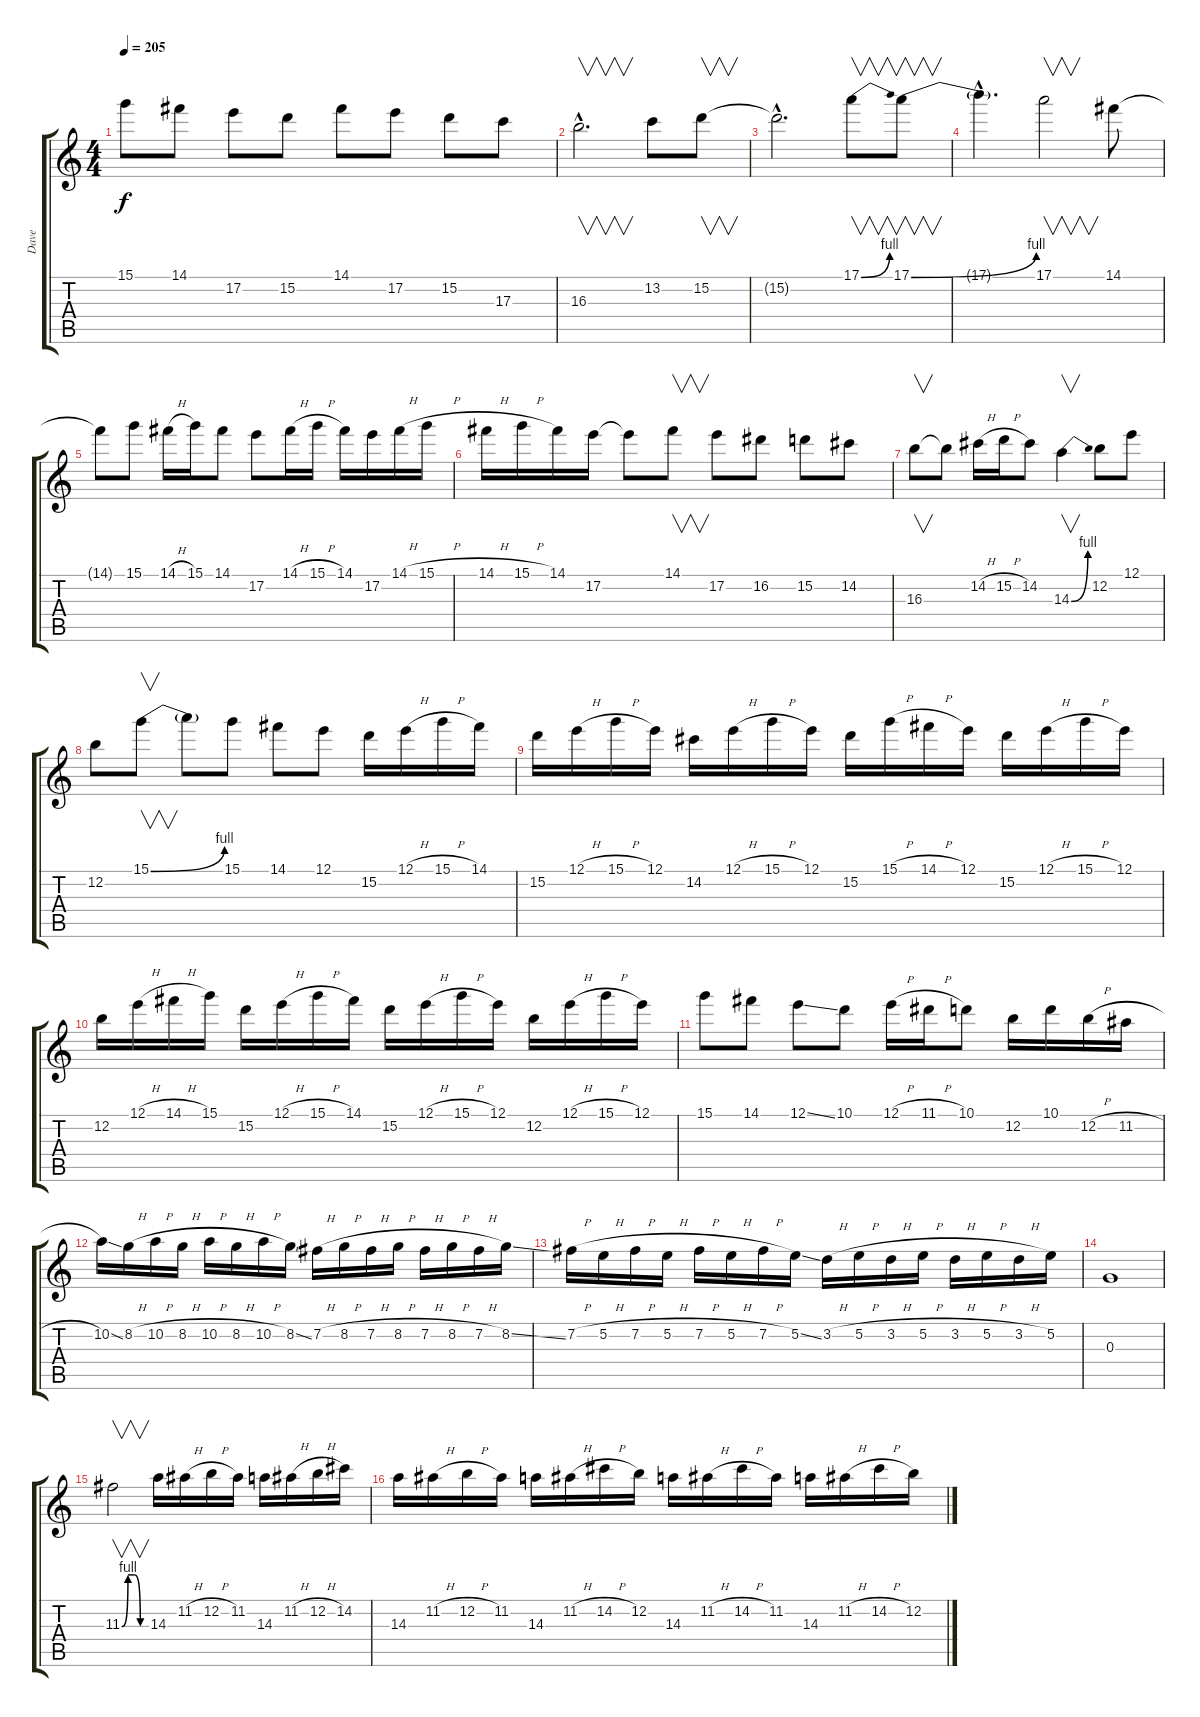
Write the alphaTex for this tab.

\track ("Dave" "Dave") {instrument distortionguitar}
\staff {score tabs}
\tuning (E4 B3 G3 D3 A2 E2) {hide}
\ts (4 4)
\tempo 205
\clef g2
\ks c
15.1.8{dy f} 14.1.8 17.2.8 15.2.8 14.1.8 17.2.8 15.2.8 17.3.8 |
16.3{hac}.2{v d} 13.2.8 15.2.8{v} |
15.2{hac t}.2{d} 17.1{be (bend 0 0 60 4)}.8{v} 17.1{be (bend 0 0 60 4)}.8{v} |
17.1{hac t}.4{d} 17.1.2{v} 14.1.8 |
14.1{t}.8 15.1.8 14.1{h}.16 15.1.16 14.1.8 17.2.8 14.1{h}.16 15.1{h}.16 14.1.16 17.2.16 14.1{h}.16 15.1{h}.16 |
14.1{h}.16 15.1{h}.16 14.1.16 17.2.16 17.2{t}.8 14.1.8{v} 17.2.8 16.2.8 15.2.8 14.2.8 |
16.3.8{v} 16.3{t}.8 14.2{h}.16 15.2{h}.16 14.2.8 14.3{be (bend 0 0 60 4)}.4{v} 12.2.8 12.1.8 |
12.2.8 15.1{be (bend 0 0 60 4)}.8{v} 15.1{t}.8 15.1.8 14.1.8 12.1.8 15.2.16 12.1{h}.16 15.1{h}.16 14.1.16 |
15.2.16 12.1{h}.16 15.1{h}.16 12.1.16 14.2.16 12.1{h}.16 15.1{h}.16 12.1.16 15.2.16 15.1{h}.16 14.1{h}.16 12.1.16 15.2.16 12.1{h}.16 15.1{h}.16 12.1.16 |
12.2.16 12.1{h}.16 14.1{h}.16 15.1.16 15.2.16 12.1{h}.16 15.1{h}.16 14.1.16 15.2.16 12.1{h}.16 15.1{h}.16 12.1.16 12.2.16 12.1{h}.16 15.1{h}.16 12.1.16 |
15.1.8 14.1.8 12.1{ss}.8 10.1.8 12.1{h}.16 11.1{h}.16 10.1.8 12.2.16 10.1.16 12.2{h}.16 11.2{h}.16 |
10.2{ss}.16 8.2{h}.16 10.2{h}.16 8.2{h}.16 10.2{h}.16 8.2{h}.16 10.2{h}.16 8.2{ss}.16 7.2{h}.16 8.2{h}.16 7.2{h}.16 8.2{h}.16 7.2{h}.16 8.2{h}.16 7.2{h}.16 8.2{ss}.16 |
7.2{h}.16 5.2{h}.16 7.2{h}.16 5.2{h}.16 7.2{h}.16 5.2{h}.16 7.2{h}.16 5.2{ss}.16 3.2{h}.16 5.2{h}.16 3.2{h}.16 5.2{h}.16 3.2{h}.16 5.2{h}.16 3.2{h}.16 5.2.16 |
0.3.1 |
11.3{be (custom 0 0 15 4 30 4 45 0 60 0)}.2{v} 14.3.16 11.2{h}.16 12.2{h}.16 11.2.16 14.3.16 11.2{h}.16 12.2{h}.16 14.2.16 |
14.3.16 11.2{h}.16 12.2{h}.16 11.2.16 14.3.16 11.2{h}.16 14.2{h}.16 12.2.16 14.3.16 11.2{h}.16 14.2{h}.16 11.2.16 14.3.16 11.2{h}.16 14.2{h}.16 12.2.16
